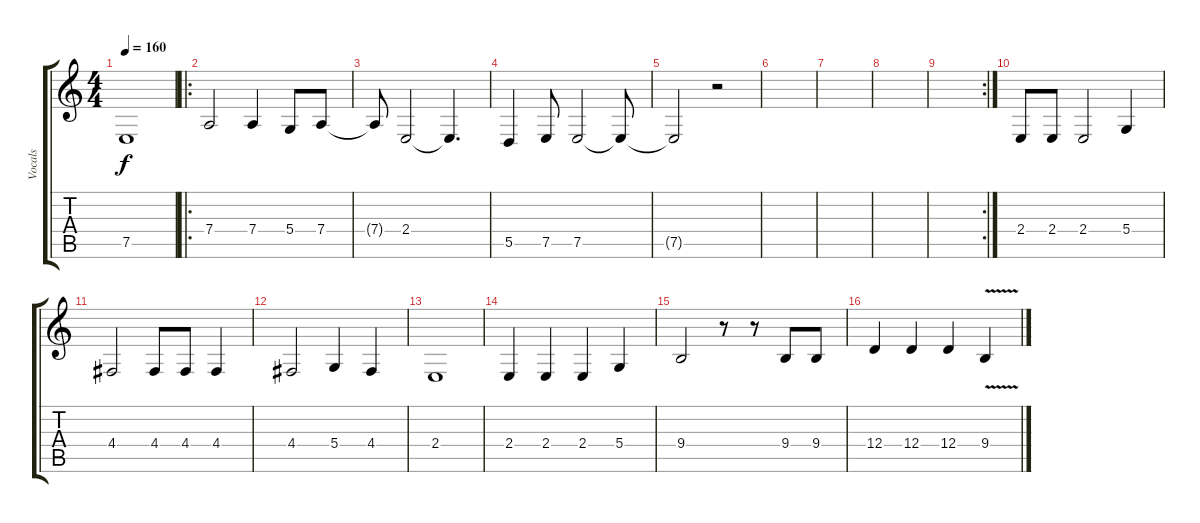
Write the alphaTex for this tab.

\track ("Vocals" "Vocals") {mute instrument baritonesax}
\staff {score tabs}
\tuning (E4 B3 G3 D3 A2 E2) {hide}
\ts (4 4)
\tempo 160
\clef g2
\ks c
7.5.1{dy f} |
\ro
7.4.2 7.4.4 5.4.8 7.4.8 |
7.4{t}.8 2.4.2 2.4{t}.4{d} |
5.5.4 7.5.8 7.5.2 7.5{t}.8 |
7.5{t}.2 r.2 |
|
|
|
\rc 2
|
2.4.8 2.4.8 2.4.2 5.4.4 |
4.4.2 4.4.8 4.4.8 4.4.4 |
4.4.2 5.4.4 4.4.4 |
2.4.1 |
2.4.4 2.4.4 2.4.4 5.4.4 |
9.4.2 r.8 r.8 9.4.8 9.4.8 |
12.4.4 12.4.4 12.4.4 9.4{v}.4
